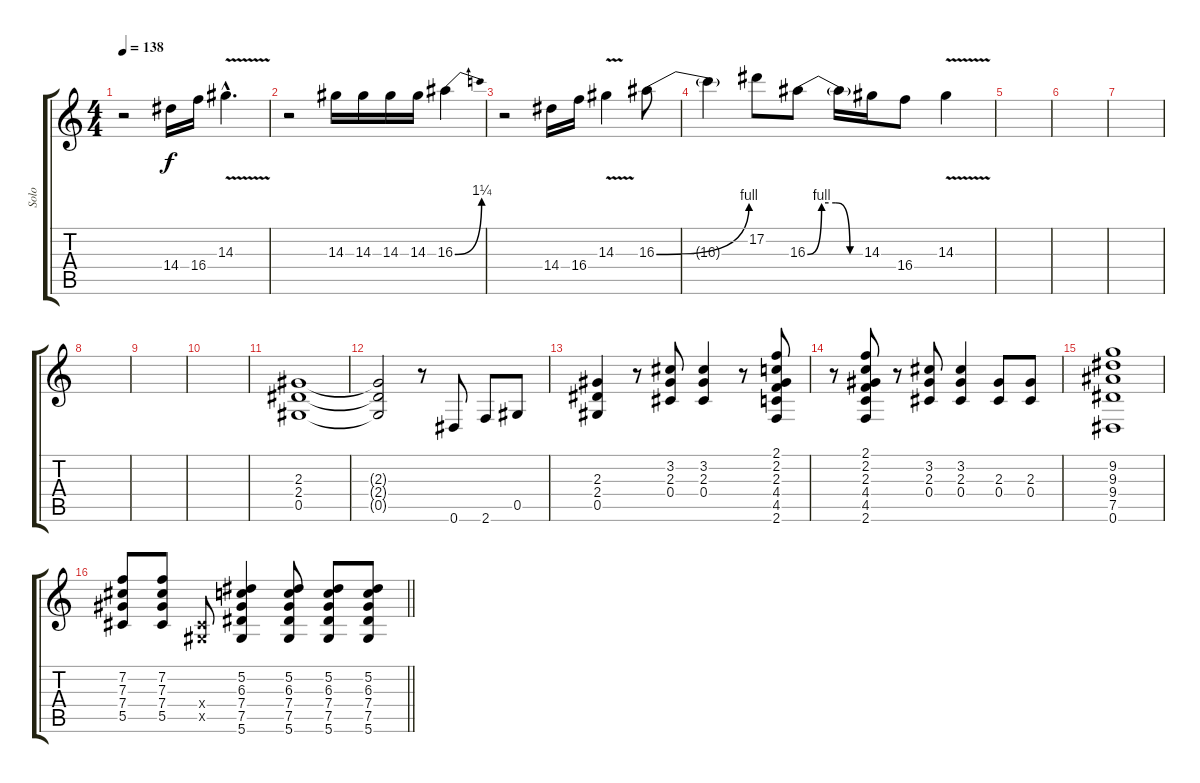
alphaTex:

\track ("Solo" "Solo") {instrument overdrivenguitar}
\staff {score tabs}
\tuning (Eb4 Bb3 Gb3 Db3 Ab2 Eb2) {hide}
\ts (4 4)
\tempo 138
\clef g2
\ks c
r.2{dy f instrument overdrivenguitar} 14.4.16 16.4.16 14.3{v hac}.4{d} |
r.2 14.3.16 14.3.16 14.3.16 14.3.16 16.3{be (bend 0 0 60 5)}.4 |
r.2 14.4.16 16.4.16 14.3{v}.4 16.3{be (bend 0 0 60 4)}.8 |
16.3{t}.4 17.2.8 16.3{be (custom 0 0 15 4 30 4 45 0 60 0)}.8 16.3{t}.16 14.3.16 16.4.8 14.3{v}.4 |
|
|
|
|
|
|
(2.3 2.4 0.5).1 |
(2.3{t} 2.4{t} 0.5{t}).2 r.8 0.6.8 2.6.8 0.5.8 |
(2.3 2.4 0.5).4 r.8 (3.2 2.3 0.4).8 (3.2 2.3 0.4).4 r.8 (2.1 2.2 2.3 4.4 4.5 2.6).8 |
r.8 (2.1 2.2 2.3 4.4 4.5 2.6).8 r.8 (3.2 2.3 0.4).8 (3.2 2.3 0.4).4 (2.3 0.4).8 (2.3 0.4).8 |
(9.2 9.3 9.4 7.5 0.6).1 |
\barLineRight lightlight
(7.2 7.3 7.4 5.5).8 (7.2 7.3 7.4 5.5).8 (0.4{x} 0.5{x}).8 (5.2 6.3 7.4 7.5 5.6).4 (5.2 6.3 7.4 7.5 5.6).8 (5.2 6.3 7.4 7.5 5.6).8 (5.2 6.3 7.4 7.5 5.6).8
